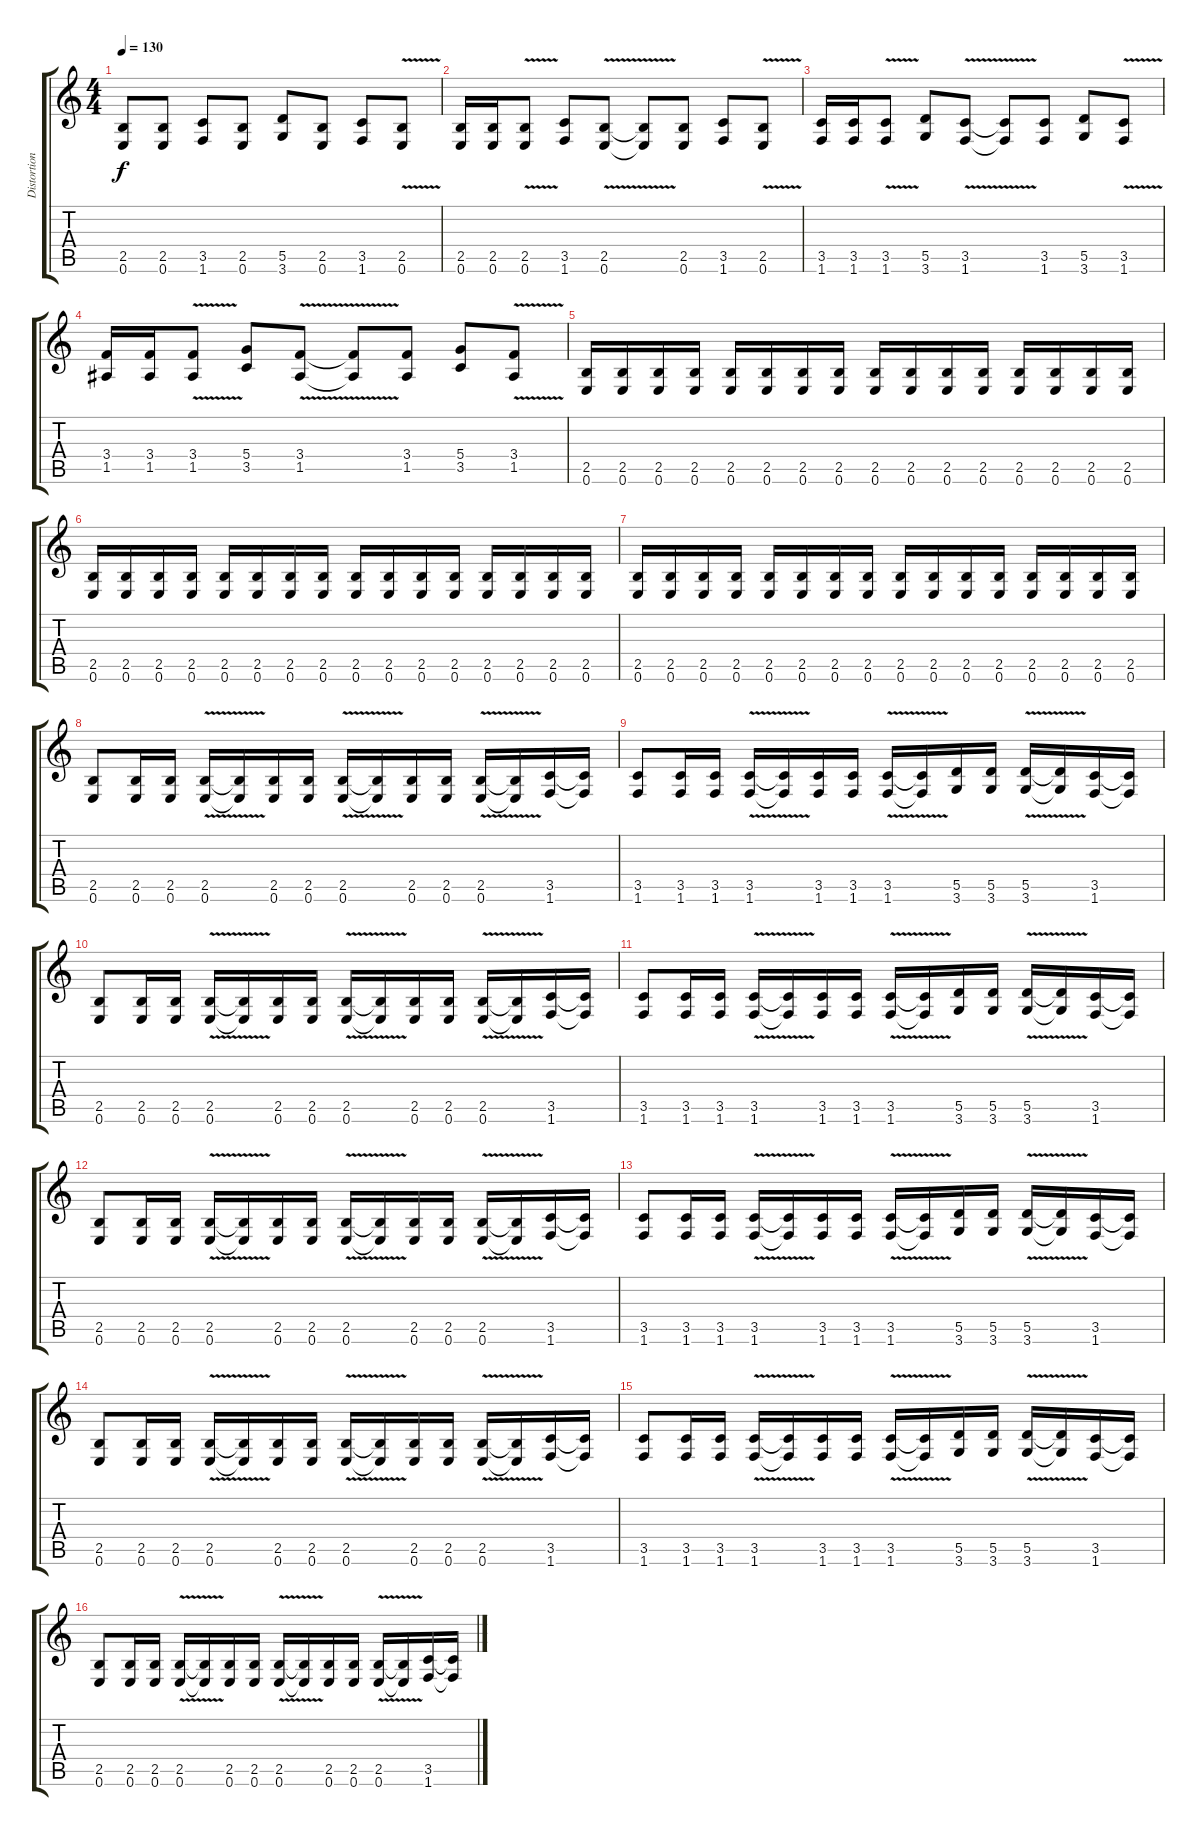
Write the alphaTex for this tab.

\track ("Distortion Rythm Guitar" "Distortion") {instrument distortionguitar}
\staff {score tabs}
\tuning (E4 B3 G3 D3 A2 E2) {hide}
\ts (4 4)
\tempo 130
\clef g2
\ks c
(2.5{t} 0.6{t}).8{dy f} (2.5 0.6).8 (3.5 1.6).8 (2.5 0.6).8 (5.5 3.6).8 (2.5 0.6).8 (3.5 1.6).8 (2.5{v} 0.6{v}).8 |
(2.5 0.6).16 (2.5 0.6).16 (2.5{v} 0.6{v}).8 (3.5 1.6).8 (2.5{v} 0.6{v}).8 (2.5{t} 0.6{t}).8 (2.5 0.6).8 (3.5 1.6).8 (2.5{v} 0.6{v}).8 |
(3.5 1.6).16 (3.5 1.6).16 (3.5{v} 1.6{v}).8 (5.5 3.6).8 (3.5{v} 1.6{v}).8 (3.5{t} 1.6{t}).8 (3.5 1.6).8 (5.5 3.6).8 (3.5{v} 1.6{v}).8 |
(3.4 1.5).16 (3.4 1.5).16 (3.4 1.5{v}).8 (5.4 3.5).8 (3.4 1.5{v}).8 (3.4{t} 1.5{t}).8 (3.4 1.5).8 (5.4 3.5).8 (3.4 1.5{v}).8 |
(2.5 0.6).16 (2.5 0.6).16 (2.5 0.6).16 (2.5 0.6).16 (2.5 0.6).16 (2.5 0.6).16 (2.5 0.6).16 (2.5 0.6).16 (2.5 0.6).16 (2.5 0.6).16 (2.5 0.6).16 (2.5 0.6).16 (2.5 0.6).16 (2.5 0.6).16 (2.5 0.6).16 (2.5 0.6).16 |
(2.5 0.6).16 (2.5 0.6).16 (2.5 0.6).16 (2.5 0.6).16 (2.5 0.6).16 (2.5 0.6).16 (2.5 0.6).16 (2.5 0.6).16 (2.5 0.6).16 (2.5 0.6).16 (2.5 0.6).16 (2.5 0.6).16 (2.5 0.6).16 (2.5 0.6).16 (2.5 0.6).16 (2.5 0.6).16 |
(2.5 0.6).16 (2.5 0.6).16 (2.5 0.6).16 (2.5 0.6).16 (2.5 0.6).16 (2.5 0.6).16 (2.5 0.6).16 (2.5 0.6).16 (2.5 0.6).16 (2.5 0.6).16 (2.5 0.6).16 (2.5 0.6).16 (2.5 0.6).16 (2.5 0.6).16 (2.5 0.6).16 (2.5 0.6).16 |
(2.5 0.6).8 (2.5 0.6).16 (2.5 0.6).16 (2.5{v} 0.6{v}).16 (2.5{t} 0.6{t}).16 (2.5 0.6).16 (2.5 0.6).16 (2.5{v} 0.6{v}).16 (2.5{t} 0.6{t}).16 (2.5 0.6).16 (2.5 0.6).16 (2.5{v} 0.6{v}).16 (2.5{t} 0.6{t}).16 (3.5 1.6).16 (3.5{t} 1.6{t}).16 |
(3.5 1.6).8 (3.5 1.6).16 (3.5 1.6).16 (3.5{v} 1.6{v}).16 (3.5{t} 1.6{t}).16 (3.5 1.6).16 (3.5 1.6).16 (3.5{v} 1.6{v}).16 (3.5{t} 1.6{t}).16 (5.5 3.6).16 (5.5 3.6).16 (5.5{v} 3.6{v}).16 (5.5{t} 3.6{t}).16 (3.5 1.6).16 (3.5{t} 1.6{t}).16 |
(2.5 0.6).8 (2.5 0.6).16 (2.5 0.6).16 (2.5{v} 0.6{v}).16 (2.5{t} 0.6{t}).16 (2.5 0.6).16 (2.5 0.6).16 (2.5{v} 0.6{v}).16 (2.5{t} 0.6{t}).16 (2.5 0.6).16 (2.5 0.6).16 (2.5{v} 0.6{v}).16 (2.5{t} 0.6{t}).16 (3.5 1.6).16 (3.5{t} 1.6{t}).16 |
(3.5 1.6).8 (3.5 1.6).16 (3.5 1.6).16 (3.5{v} 1.6{v}).16 (3.5{t} 1.6{t}).16 (3.5 1.6).16 (3.5 1.6).16 (3.5{v} 1.6{v}).16 (3.5{t} 1.6{t}).16 (5.5 3.6).16 (5.5 3.6).16 (5.5{v} 3.6{v}).16 (5.5{t} 3.6{t}).16 (3.5 1.6).16 (3.5{t} 1.6{t}).16 |
(2.5 0.6).8 (2.5 0.6).16 (2.5 0.6).16 (2.5{v} 0.6{v}).16 (2.5{t} 0.6{t}).16 (2.5 0.6).16 (2.5 0.6).16 (2.5{v} 0.6{v}).16 (2.5{t} 0.6{t}).16 (2.5 0.6).16 (2.5 0.6).16 (2.5{v} 0.6{v}).16 (2.5{t} 0.6{t}).16 (3.5 1.6).16 (3.5{t} 1.6{t}).16 |
(3.5 1.6).8 (3.5 1.6).16 (3.5 1.6).16 (3.5{v} 1.6{v}).16 (3.5{t} 1.6{t}).16 (3.5 1.6).16 (3.5 1.6).16 (3.5{v} 1.6{v}).16 (3.5{t} 1.6{t}).16 (5.5 3.6).16 (5.5 3.6).16 (5.5{v} 3.6{v}).16 (5.5{t} 3.6{t}).16 (3.5 1.6).16 (3.5{t} 1.6{t}).16 |
(2.5 0.6).8 (2.5 0.6).16 (2.5 0.6).16 (2.5{v} 0.6{v}).16 (2.5{t} 0.6{t}).16 (2.5 0.6).16 (2.5 0.6).16 (2.5{v} 0.6{v}).16 (2.5{t} 0.6{t}).16 (2.5 0.6).16 (2.5 0.6).16 (2.5{v} 0.6{v}).16 (2.5{t} 0.6{t}).16 (3.5 1.6).16 (3.5{t} 1.6{t}).16 |
(3.5 1.6).8 (3.5 1.6).16 (3.5 1.6).16 (3.5{v} 1.6{v}).16 (3.5{t} 1.6{t}).16 (3.5 1.6).16 (3.5 1.6).16 (3.5{v} 1.6{v}).16 (3.5{t} 1.6{t}).16 (5.5 3.6).16 (5.5 3.6).16 (5.5{v} 3.6{v}).16 (5.5{t} 3.6{t}).16 (3.5 1.6).16 (3.5{t} 1.6{t}).16 |
(2.5 0.6).8 (2.5 0.6).16 (2.5 0.6).16 (2.5{v} 0.6{v}).16 (2.5{t} 0.6{t}).16 (2.5 0.6).16 (2.5 0.6).16 (2.5{v} 0.6{v}).16 (2.5{t} 0.6{t}).16 (2.5 0.6).16 (2.5 0.6).16 (2.5{v} 0.6{v}).16 (2.5{t} 0.6{t}).16 (3.5 1.6).16 (3.5{t} 1.6{t}).16
